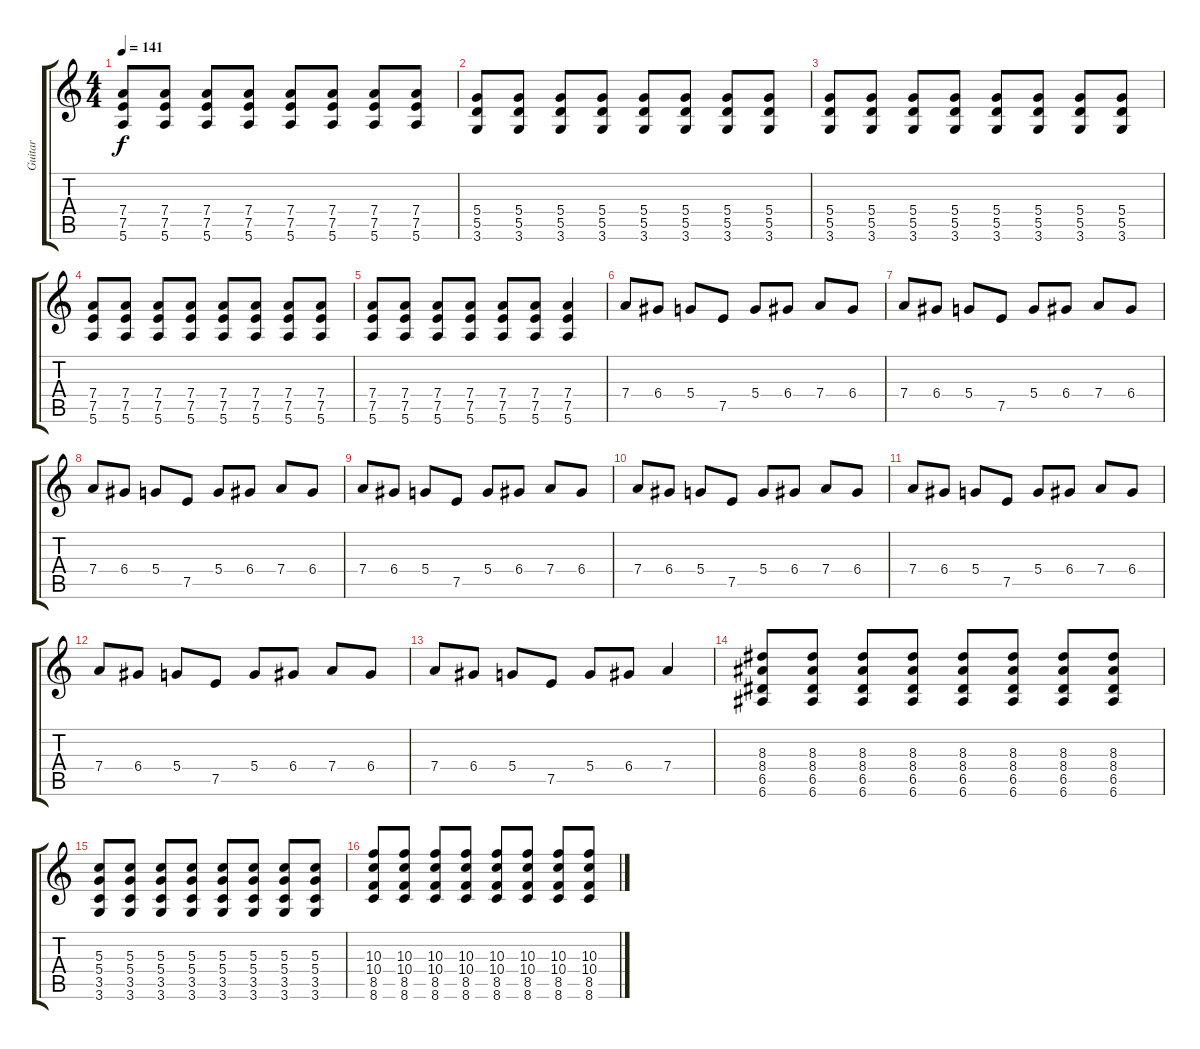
\track ("Guitar" "Guitar") {instrument distortionguitar}
\staff {score tabs}
\tuning (E4 B3 G3 D3 A2 E2) {hide}
\ts (4 4)
\tempo 141
\clef g2
\ks c
(7.4 7.5 5.6).8{dy f} (7.4 7.5 5.6).8 (7.4 7.5 5.6).8 (7.4 7.5 5.6).8 (7.4 7.5 5.6).8 (7.4 7.5 5.6).8 (7.4 7.5 5.6).8 (7.4 7.5 5.6).8 |
(5.4 5.5 3.6).8 (5.4 5.5 3.6).8 (5.4 5.5 3.6).8 (5.4 5.5 3.6).8 (5.4 5.5 3.6).8 (5.4 5.5 3.6).8 (5.4 5.5 3.6).8 (5.4 5.5 3.6).8 |
(5.4 5.5 3.6).8 (5.4 5.5 3.6).8 (5.4 5.5 3.6).8 (5.4 5.5 3.6).8 (5.4 5.5 3.6).8 (5.4 5.5 3.6).8 (5.4 5.5 3.6).8 (5.4 5.5 3.6).8 |
(7.4 7.5 5.6).8 (7.4 7.5 5.6).8 (7.4 7.5 5.6).8 (7.4 7.5 5.6).8 (7.4 7.5 5.6).8 (7.4 7.5 5.6).8 (7.4 7.5 5.6).8 (7.4 7.5 5.6).8 |
(7.4 7.5 5.6).8 (7.4 7.5 5.6).8 (7.4 7.5 5.6).8 (7.4 7.5 5.6).8 (7.4 7.5 5.6).8 (7.4 7.5 5.6).8 (7.4 7.5 5.6).4 |
7.4.8 6.4.8 5.4.8 7.5.8 5.4.8 6.4.8 7.4.8 6.4.8 |
7.4.8 6.4.8 5.4.8 7.5.8 5.4.8 6.4.8 7.4.8 6.4.8 |
7.4.8 6.4.8 5.4.8 7.5.8 5.4.8 6.4.8 7.4.8 6.4.8 |
7.4.8 6.4.8 5.4.8 7.5.8 5.4.8 6.4.8 7.4.8 6.4.8 |
7.4.8 6.4.8 5.4.8 7.5.8 5.4.8 6.4.8 7.4.8 6.4.8 |
7.4.8 6.4.8 5.4.8 7.5.8 5.4.8 6.4.8 7.4.8 6.4.8 |
7.4.8 6.4.8 5.4.8 7.5.8 5.4.8 6.4.8 7.4.8 6.4.8 |
7.4.8 6.4.8 5.4.8 7.5.8 5.4.8 6.4.8 7.4.4 |
(8.3 8.4 6.5 6.6).8 (8.3 8.4 6.5 6.6).8 (8.3 8.4 6.5 6.6).8 (8.3 8.4 6.5 6.6).8 (8.3 8.4 6.5 6.6).8 (8.3 8.4 6.5 6.6).8 (8.3 8.4 6.5 6.6).8 (8.3 8.4 6.5 6.6).8 |
(5.3 5.4 3.5 3.6).8 (5.3 5.4 3.5 3.6).8 (5.3 5.4 3.5 3.6).8 (5.3 5.4 3.5 3.6).8 (5.3 5.4 3.5 3.6).8 (5.3 5.4 3.5 3.6).8 (5.3 5.4 3.5 3.6).8 (5.3 5.4 3.5 3.6).8 |
(10.3 10.4 8.5 8.6).8 (10.3 10.4 8.5 8.6).8 (10.3 10.4 8.5 8.6).8 (10.3 10.4 8.5 8.6).8 (10.3 10.4 8.5 8.6).8 (10.3 10.4 8.5 8.6).8 (10.3 10.4 8.5 8.6).8 (10.3 10.4 8.5 8.6).8
